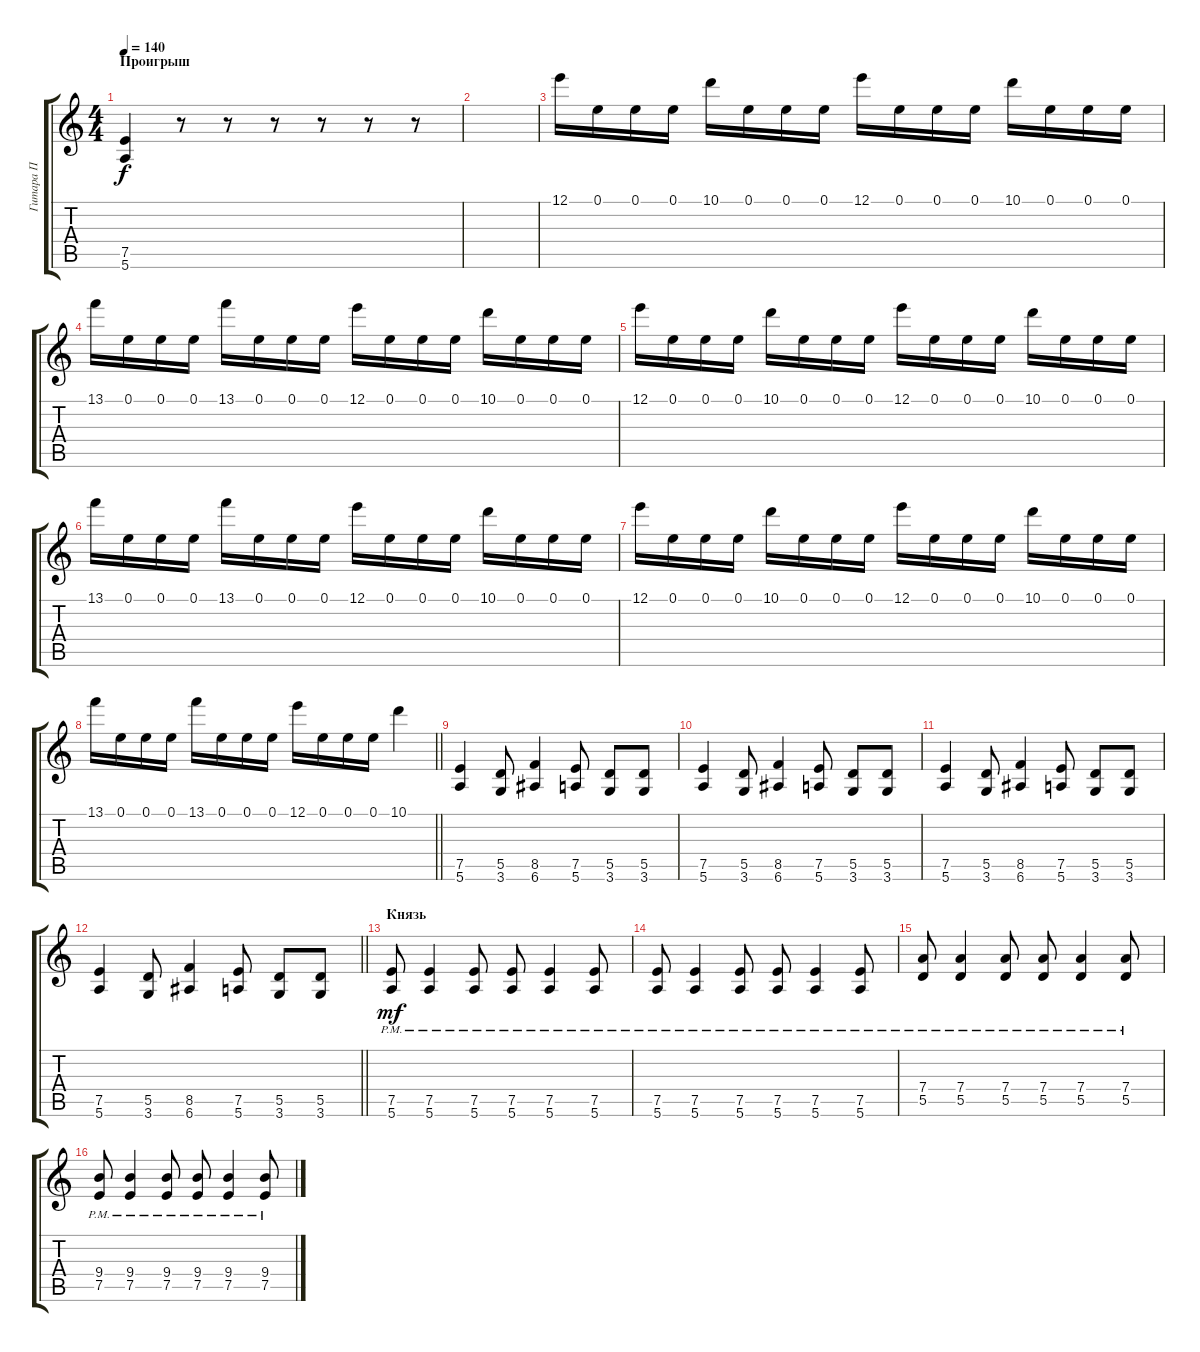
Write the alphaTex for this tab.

\track ("Гитара П" "Гитара П") {instrument overdrivenguitar}
\staff {score tabs}
\tuning (E4 B3 G3 D3 A2 E2) {hide}
\ts (4 4)
\section ("" "Проигрыш")
\tempo 140
\clef g2
\ks c
(7.5 5.6).4{dy f} r.8 r.8 r.8 r.8 r.8 r.8 |
|
12.1.16 0.1.16 0.1.16 0.1.16 10.1.16 0.1.16 0.1.16 0.1.16 12.1.16 0.1.16 0.1.16 0.1.16 10.1.16 0.1.16 0.1.16 0.1.16 |
13.1.16 0.1.16 0.1.16 0.1.16 13.1.16 0.1.16 0.1.16 0.1.16 12.1.16 0.1.16 0.1.16 0.1.16 10.1.16 0.1.16 0.1.16 0.1.16 |
12.1.16 0.1.16 0.1.16 0.1.16 10.1.16 0.1.16 0.1.16 0.1.16 12.1.16 0.1.16 0.1.16 0.1.16 10.1.16 0.1.16 0.1.16 0.1.16 |
13.1.16 0.1.16 0.1.16 0.1.16 13.1.16 0.1.16 0.1.16 0.1.16 12.1.16 0.1.16 0.1.16 0.1.16 10.1.16 0.1.16 0.1.16 0.1.16 |
12.1.16 0.1.16 0.1.16 0.1.16 10.1.16 0.1.16 0.1.16 0.1.16 12.1.16 0.1.16 0.1.16 0.1.16 10.1.16 0.1.16 0.1.16 0.1.16 |
\barLineRight lightlight
13.1.16 0.1.16 0.1.16 0.1.16 13.1.16 0.1.16 0.1.16 0.1.16 12.1.16 0.1.16 0.1.16 0.1.16 10.1.4 |
(7.5 5.6).4 (5.5 3.6).8 (8.5 6.6).4 (7.5 5.6).8 (5.5 3.6).8 (5.5 3.6).8 |
(7.5 5.6).4 (5.5 3.6).8 (8.5 6.6).4 (7.5 5.6).8 (5.5 3.6).8 (5.5 3.6).8 |
(7.5 5.6).4 (5.5 3.6).8 (8.5 6.6).4 (7.5 5.6).8 (5.5 3.6).8 (5.5 3.6).8 |
\barLineRight lightlight
(7.5 5.6).4 (5.5 3.6).8 (8.5 6.6).4 (7.5 5.6).8 (5.5 3.6).8 (5.5 3.6).8 |
\section ("" "Князь")
(7.5{pm} 5.6{pm}).8{dy mf} (7.5{pm} 5.6{pm}).4 (7.5{pm} 5.6{pm}).8 (7.5{pm} 5.6{pm}).8 (7.5{pm} 5.6{pm}).4 (7.5{pm} 5.6{pm}).8 |
(7.5{pm} 5.6{pm}).8 (7.5{pm} 5.6{pm}).4 (7.5{pm} 5.6{pm}).8 (7.5{pm} 5.6{pm}).8 (7.5{pm} 5.6{pm}).4 (7.5{pm} 5.6{pm}).8 |
(7.4{pm} 5.5{pm}).8 (7.4{pm} 5.5{pm}).4 (7.4{pm} 5.5{pm}).8 (7.4{pm} 5.5{pm}).8 (7.4{pm} 5.5{pm}).4 (7.4{pm} 5.5{pm}).8 |
(9.4{pm} 7.5{pm}).8 (9.4{pm} 7.5{pm}).4 (9.4{pm} 7.5{pm}).8 (9.4{pm} 7.5{pm}).8 (9.4{pm} 7.5{pm}).4 (9.4{pm} 7.5{pm}).8
